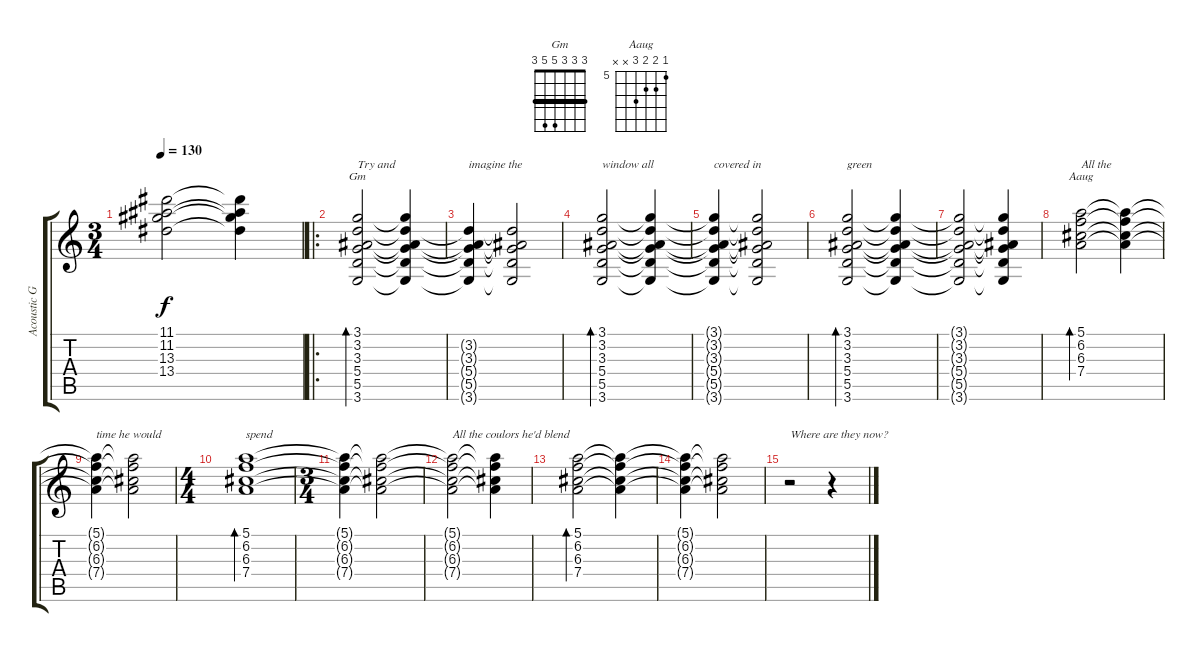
\track ("Acoustic Guitar" "Acoustic G") {instrument acousticguitarsteel}
\staff {score tabs}
\tuning (E4 B3 G3 D3 A2 E2) {hide}
\chord ("Gm" 3 3 3 5 5 3) {barre 3}
\chord ("Aaug" 5 6 6 7 x x) {firstfret 5}
\ts (3 4)
\tempo 130
\clef g2
\ks c
(11.1{t} 11.2{t} 13.3{t} 13.4{t}).2{dy f} (11.1{t} 11.2{t} 13.3{t} 13.4{t}).4 |
\ro
(3.1 3.2 3.3 5.4 5.5 3.6).2{bd 240 ch "Gm" txt "Try and "} (3.1{t} 3.2{t} 3.3{t} 5.4{t} 5.5{t} 3.6{t}).4 |
(3.2{t} 3.3{t} 5.4{t} 5.5{t} 3.6{t}).4{txt "imagine the"} (3.2{t} 3.3{t} 5.4{t} 5.5{t} 3.6{t}).2 |
(3.1 3.2 3.3 5.4 5.5 3.6).2{bd 240 txt "window all"} (3.1{t} 3.2{t} 3.3{t} 5.4{t} 5.5{t} 3.6{t}).4 |
(3.1{t} 3.2{t} 3.3{t} 5.4{t} 5.5{t} 3.6{t}).4{txt "covered in"} (3.1{t} 3.2{t} 3.3{t} 5.4{t} 5.5{t} 3.6{t}).2 |
(3.1 3.2 3.3 5.4 5.5 3.6).2{bd 240 txt "green"} (3.1{t} 3.2{t} 3.3{t} 5.4{t} 5.5{t} 3.6{t}).4 |
(3.1{t} 3.2{t} 3.3{t} 5.4{t} 5.5{t} 3.6{t}).2 (3.1{t} 3.2{t} 3.3{t} 5.4{t} 5.5{t} 3.6{t}).4 |
(5.1 6.2 6.3 7.4).2{bd 240 ch "Aaug" txt "All the "} (5.1{t} 6.2{t} 6.3{t} 7.4{t}).4 |
(5.1{t} 6.2{t} 6.3{t} 7.4{t}).4{txt "time he would"} (5.1{t} 6.2{t} 6.3{t} 7.4{t}).2 |
\ts (4 4)
(5.1 6.2 6.3 7.4).1{bd 240 txt "spend"} |
\ts (3 4)
(5.1{t} 6.2{t} 6.3{t} 7.4{t}).4 (5.1{t} 6.2{t} 6.3{t} 7.4{t}).2 |
(5.1{t} 6.2{t} 6.3{t} 7.4{t}).2{txt "All the coulors he'd blend"} (5.1{t} 6.2{t} 6.3{t} 7.4{t}).4 |
(5.1 6.2 6.3 7.4).2{bd 240} (5.1{t} 6.2{t} 6.3{t} 7.4{t}).4 |
(5.1{t} 6.2{t} 6.3{t} 7.4{t}).4 (5.1{t} 6.2{t} 6.3{t} 7.4{t}).2 |
r.2{txt "Where are they now?"} r.4
